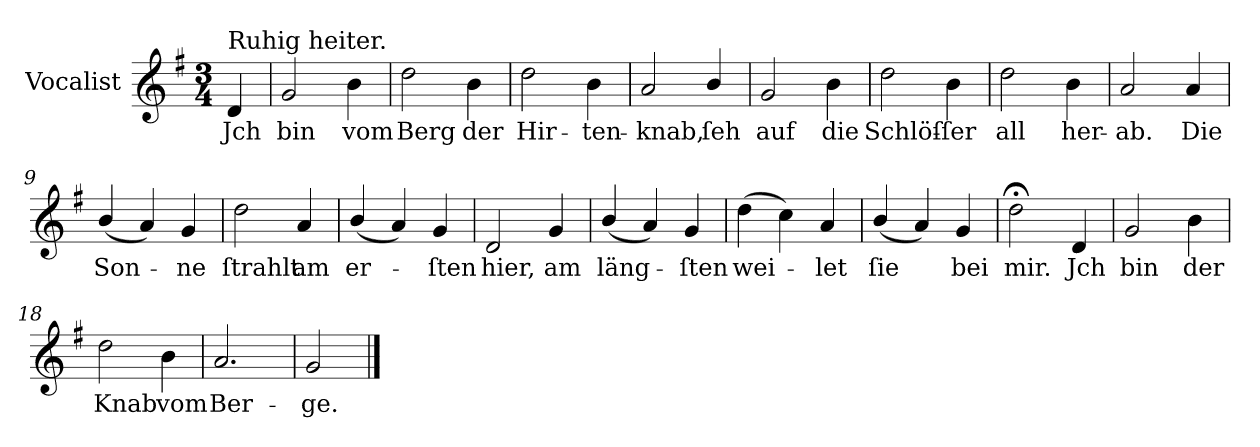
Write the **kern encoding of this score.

**kern	**text
*part1	*part1
*staff1	*staff1
*I"Vocalist	*
*clefG2	*
*k[f#]	*
*G:	*
*M3/4	*
=	=
!LO:TX:a:t=Ruhig heiter.	!
4d	Jch
=1	=1
2g	bin
4b	vom
=2	=2
2dd	Berg
4b	der
=3	=3
2dd	Hir-
4b	-ten-
=4	=4
2a	-knab,
4b/	ſeh
=5	=5
2g	auf
4b	die
=6	=6
2dd	Schlöſ-
4b	-ſer
=7	=7
2dd	all
4b	her-
=8	=8
2a	-ab.
4a	Die
=9	=9
(4b/	Son-
4a)	.
4g	-ne
=10	=10
2dd	ſtrahlt
4a	am
=11	=11
(4b/	er-
4a)	.
4g	-ſten
=12	=12
2d	hier,
4g	am
=13	=13
(4b/	läng-
4a)	.
4g	-ſten
=14	=14
(4dd	wei-
4cc)	.
4a	-let
=15	=15
(4b/	ſie
4a)	.
4g	bei
=16	=16
2dd;<	mir.
4d	Jch
=17	=17
2g	bin
4b	der
=18	=18
2dd	Knab
4b	vom
=19	=19
2.a	Ber-
=20	=20
2g	-ge.
==	==
*-	*-
